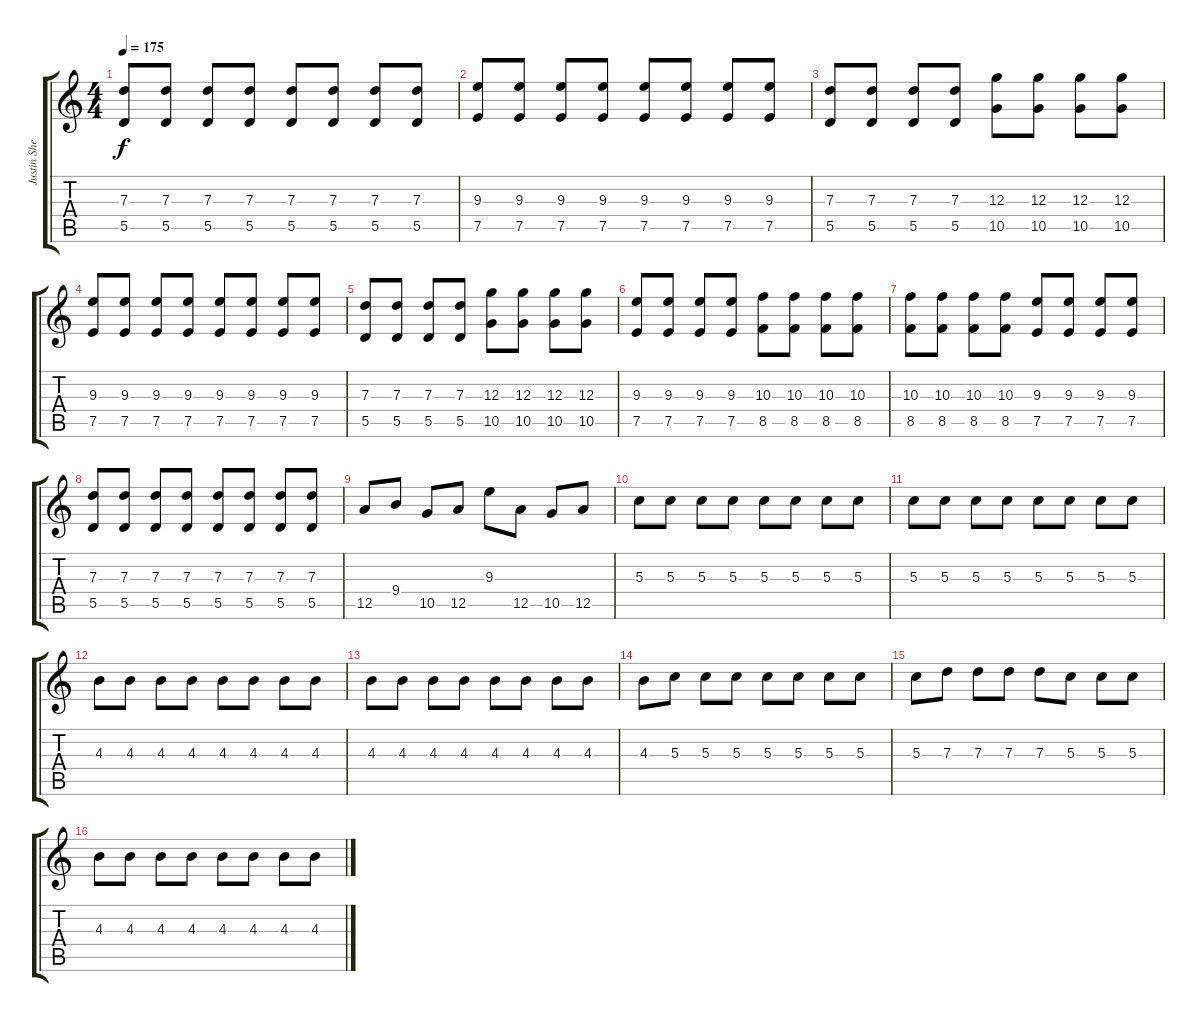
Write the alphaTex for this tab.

\track ("Justin Shekoski" "Justin She") {instrument distortionguitar}
\staff {score tabs}
\tuning (E4 B3 G3 D3 A2 D2) {hide}
\ts (4 4)
\tempo 175
\clef g2
\ks c
(7.3 5.5).8{dy f} (7.3 5.5).8 (7.3 5.5).8 (7.3 5.5).8 (7.3 5.5).8 (7.3 5.5).8 (7.3 5.5).8 (7.3 5.5).8 |
(9.3 7.5).8 (9.3 7.5).8 (9.3 7.5).8 (9.3 7.5).8 (9.3 7.5).8 (9.3 7.5).8 (9.3 7.5).8 (9.3 7.5).8 |
(7.3 5.5).8 (7.3 5.5).8 (7.3 5.5).8 (7.3 5.5).8 (12.3 10.5).8 (12.3 10.5).8 (12.3 10.5).8 (12.3 10.5).8 |
(9.3 7.5).8 (9.3 7.5).8 (9.3 7.5).8 (9.3 7.5).8 (9.3 7.5).8 (9.3 7.5).8 (9.3 7.5).8 (9.3 7.5).8 |
(7.3 5.5).8 (7.3 5.5).8 (7.3 5.5).8 (7.3 5.5).8 (12.3 10.5).8 (12.3 10.5).8 (12.3 10.5).8 (12.3 10.5).8 |
(9.3 7.5).8 (9.3 7.5).8 (9.3 7.5).8 (9.3 7.5).8 (10.3 8.5).8 (10.3 8.5).8 (10.3 8.5).8 (10.3 8.5).8 |
(10.3 8.5).8 (10.3 8.5).8 (10.3 8.5).8 (10.3 8.5).8 (9.3 7.5).8 (9.3 7.5).8 (9.3 7.5).8 (9.3 7.5).8 |
(7.3 5.5).8 (7.3 5.5).8 (7.3 5.5).8 (7.3 5.5).8 (7.3 5.5).8 (7.3 5.5).8 (7.3 5.5).8 (7.3 5.5).8 |
12.5.8 9.4.8 10.5.8 12.5.8 9.3.8 12.5.8 10.5.8 12.5.8 |
5.3.8 5.3.8 5.3.8 5.3.8 5.3.8 5.3.8 5.3.8 5.3.8 |
5.3.8 5.3.8 5.3.8 5.3.8 5.3.8 5.3.8 5.3.8 5.3.8 |
4.3.8 4.3.8 4.3.8 4.3.8 4.3.8 4.3.8 4.3.8 4.3.8 |
4.3.8 4.3.8 4.3.8 4.3.8 4.3.8 4.3.8 4.3.8 4.3.8 |
4.3.8 5.3.8 5.3.8 5.3.8 5.3.8 5.3.8 5.3.8 5.3.8 |
5.3.8 7.3.8 7.3.8 7.3.8 7.3.8 5.3.8 5.3.8 5.3.8 |
4.3.8 4.3.8 4.3.8 4.3.8 4.3.8 4.3.8 4.3.8 4.3.8
